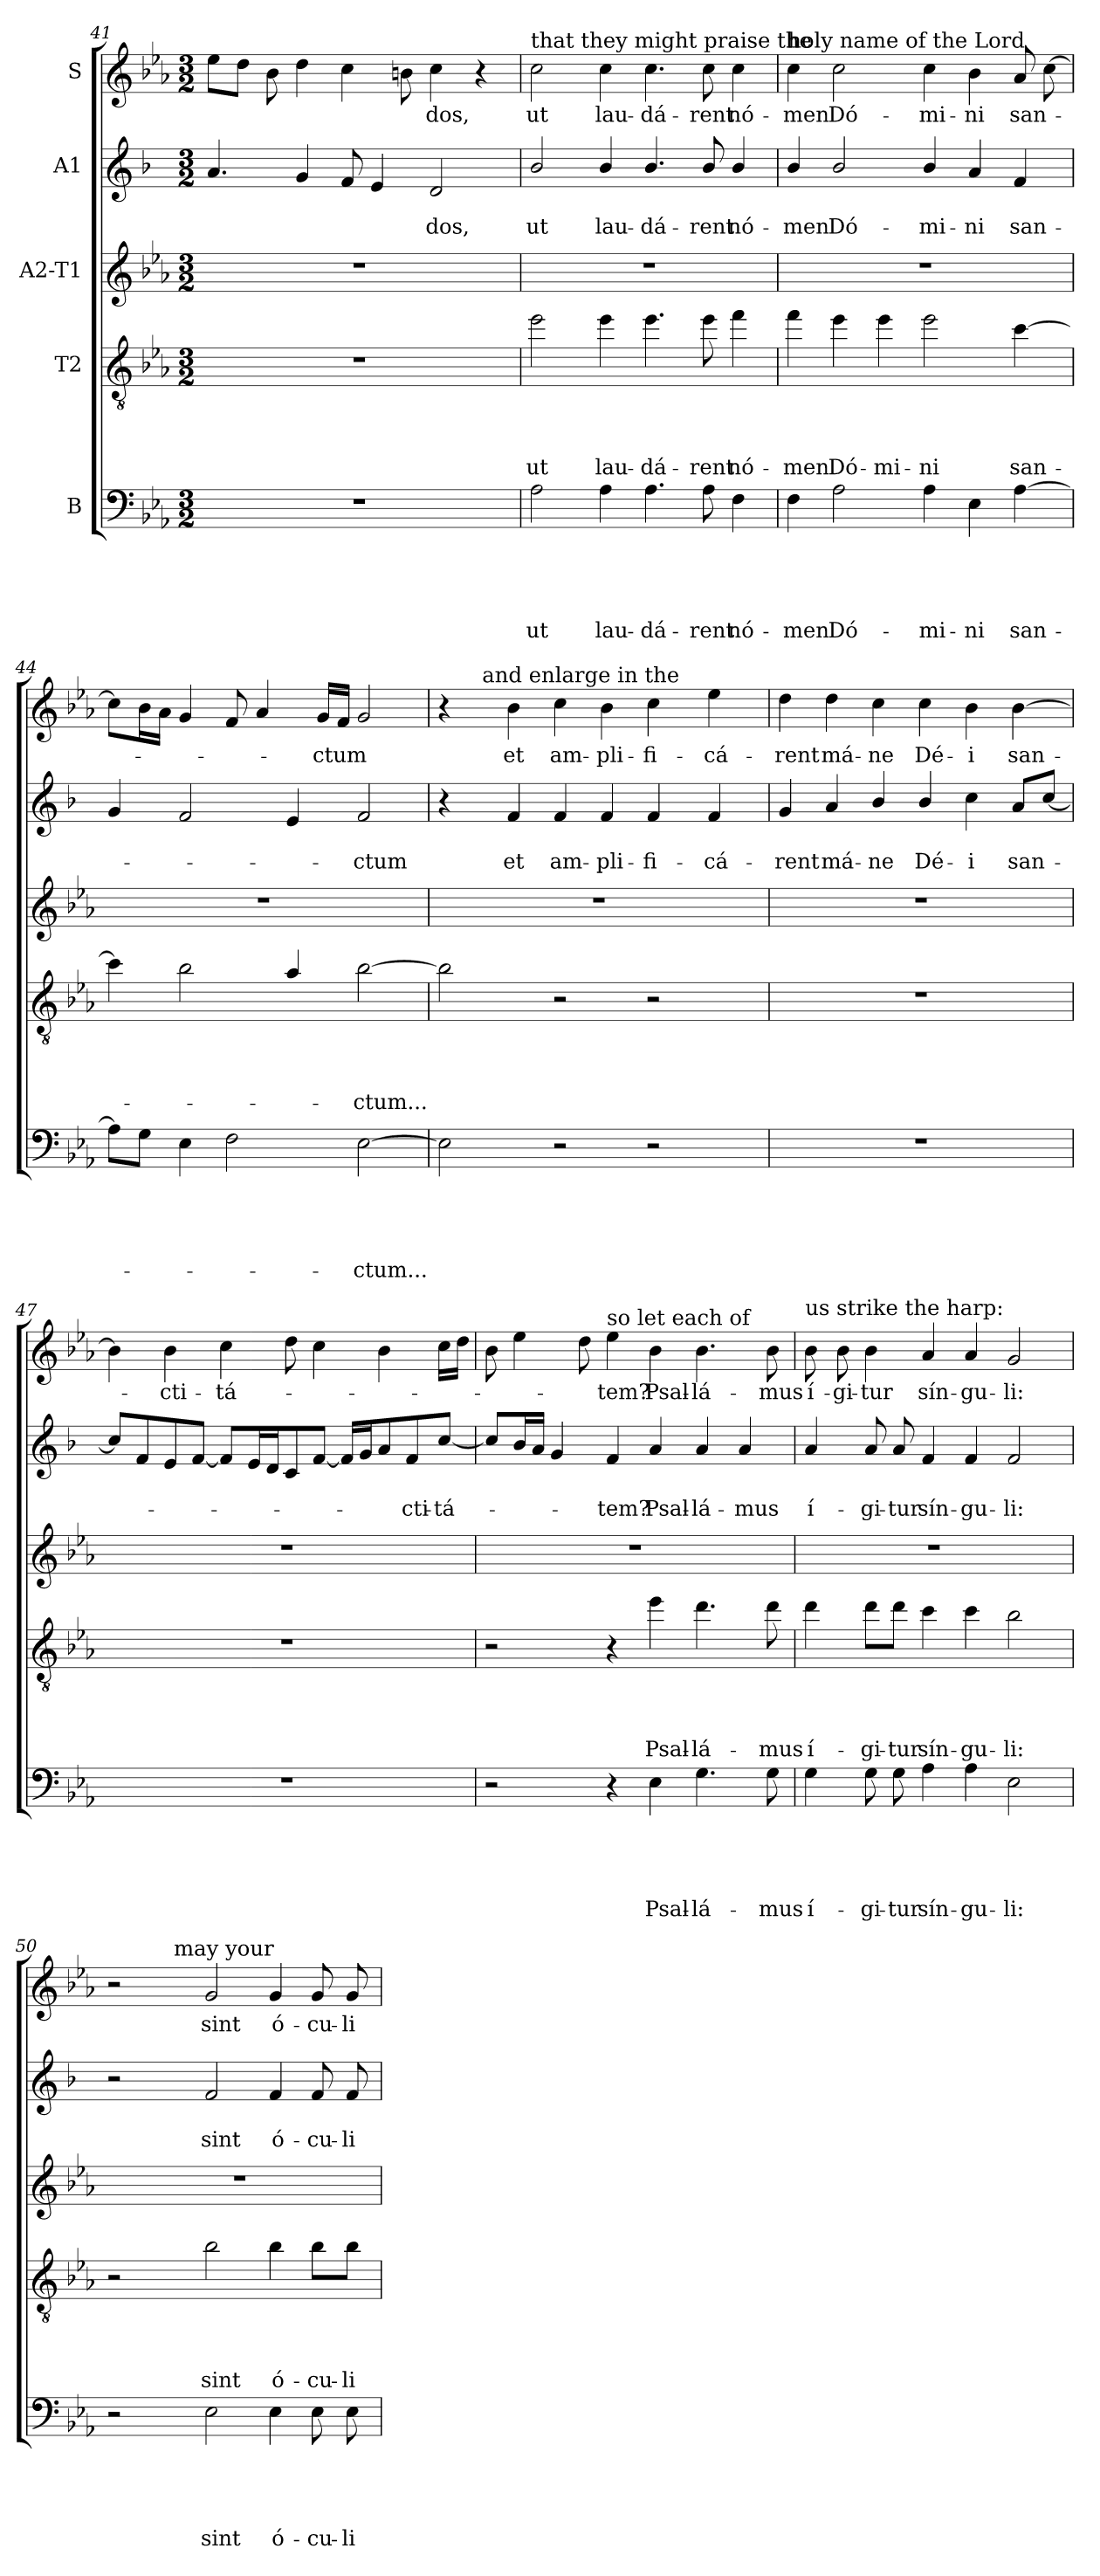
**kern	**text	**text	**text	**text	**text	**kern	**text	**text	**text	**text	**kern	**kern	**text	**text	**kern	**text
*part5	*part5	*part5	*part5	*part5	*part5	*part4	*part4	*part4	*part4	*part4	*part3	*part2	*part2	*part2	*part1	*part1
*staff5	*staff5	*staff5	*staff5	*staff5	*staff5	*staff4	*staff4	*staff4	*staff4	*staff4	*staff3	*staff2	*staff2	*staff2	*staff1	*staff1
*I"B	*	*	*	*	*	*I"T2	*	*	*	*	*I"A2-T1	*I"A1	*	*	*I"S	*
*clefF4	*	*	*	*	*	*clefGv2	*	*	*	*	*clefG2	*clefG2	*	*	*clefG2	*
*	*	*	*	*	*	*ITrd8c14	*	*	*	*	*	*ITrd1c2	*	*	*	*
*k[b-e-a-]	*	*	*	*	*	*k[b-e-a-]	*	*	*	*	*k[b-e-a-]	*k[b-e-a-]	*	*	*k[b-e-a-]	*
*E-:	*	*	*	*	*	*E-:	*	*	*	*	*E-:	*E-:	*	*	*E-:	*
*M3/2	*	*	*	*	*	*M3/2	*	*	*	*	*M3/2	*M3/2	*	*	*M3/2	*
=41	=41	=41	=41	=41	=41	=41	=41	=41	=41	=41	=41	=41	=41	=41	=41	=41
1.r	.	.	.	.	.	1.r	.	.	.	.	1.r	4.g/	.	.	8ee-\L	.
.	.	.	.	.	.	.	.	.	.	.	.	.	.	.	8dd\J	.
.	.	.	.	.	.	.	.	.	.	.	.	.	.	.	8b-\	.
.	.	.	.	.	.	.	.	.	.	.	.	4f/	.	.	4dd\	.
.	.	.	.	.	.	.	.	.	.	.	.	8e-/	.	.	4cc\	.
.	.	.	.	.	.	.	.	.	.	.	.	4d/	.	.	.	.
.	.	.	.	.	.	.	.	.	.	.	.	.	.	.	8b\	.
!	!	!	!	!	!	!	!	!	!	!	!	!	!	!LO:LY:b	!	!LO:LY:b
.	.	.	.	.	.	.	.	.	.	.	.	2c/	.	-dos,	4cc\	-dos,
.	.	.	.	.	.	.	.	.	.	.	.	.	.	.	4r	.
=42	=42	=42	=42	=42	=42	=42	=42	=42	=42	=42	=42	=42	=42	=42	=42	=42
!	!	!	!	!	!	!	!	!	!	!	!	!	!	!	!LO:TX:a:t=that they might praise the	!
!	!	!	!	!	!LO:LY:b	!	!	!	!	!LO:LY:b	!	!	!	!LO:LY:b	!	!LO:LY:b
2A-\	.	.	.	.	ut	2e-\	.	.	.	ut	1.r	2a-/	.	ut	2cc\	ut
!	!	!	!	!	!LO:LY:b	!	!	!	!	!LO:LY:b	!	!	!	!LO:LY:b	!	!LO:LY:b
4A-\	.	.	.	.	lau-	4e-\	.	.	.	lau-	.	4a-/	.	lau-	4cc\	lau-
!	!	!	!	!	!LO:LY:b	!	!	!	!	!LO:LY:b	!	!	!	!LO:LY:b	!	!LO:LY:b
4.A-\	.	.	.	.	-dá-	4.e-\	.	.	.	-dá-	.	4.a-/	.	-dá-	4.cc\	-dá-
!	!	!	!	!	!LO:LY:b	!	!	!	!	!LO:LY:b	!	!	!	!LO:LY:b	!	!LO:LY:b
8A-\	.	.	.	.	-rent	8e-\	.	.	.	-rent	.	8a-/	.	-rent	8cc\	-rent
!	!	!	!	!	!LO:LY:b	!	!	!	!	!LO:LY:b	!	!	!	!LO:LY:b	!	!LO:LY:b
4F\	.	.	.	.	nó-	4f\	.	.	.	nó-	.	4a-/	.	nó-	4cc\	nó-
!!LO:LB:g=z
=43	=43	=43	=43	=43	=43	=43	=43	=43	=43	=43	=43	=43	=43	=43	=43	=43
!	!	!	!	!	!	!	!	!	!	!	!	!	!	!	!LO:TX:a:t=holy name of the Lord	!
!	!	!	!	!	!LO:LY:b	!	!	!	!	!LO:LY:b	!	!	!	!LO:LY:b	!	!LO:LY:b
4F\	.	.	.	.	-men	4f\	.	.	.	-men	1.r	4a-/	.	-men	4cc\	-men
!	!	!	!	!	!LO:LY:b	!	!	!	!	!LO:LY:b	!	!	!	!LO:LY:b	!	!LO:LY:b
2A-\	.	.	.	.	Dó-	4e-\	.	.	.	Dó-	.	2a-/	.	Dó-	2cc\	Dó-
!	!	!	!	!	!	!	!	!	!	!LO:LY:b	!	!	!	!	!	!
.	.	.	.	.	.	4e-\	.	.	.	-mi-	.	.	.	.	.	.
!	!	!	!	!	!LO:LY:b	!	!	!	!	!LO:LY:b	!	!	!	!LO:LY:b	!	!LO:LY:b
4A-\	.	.	.	.	-mi-	2e-\	.	.	.	-ni	.	4a-/	.	-mi-	4cc\	-mi-
!	!	!	!	!	!LO:LY:b	!	!	!	!	!	!	!	!	!LO:LY:b	!	!LO:LY:b
4E-\	.	.	.	.	-ni	.	.	.	.	.	.	4g/	.	-ni	4b-\	-ni
!	!	!	!	!	!LO:LY:b	!	!	!	!	!LO:LY:b	!	!	!	!LO:LY:b	!	!LO:LY:b
[4A-\	.	.	.	.	san-	[4c\	.	.	.	san-	.	4e-/	.	san-	8a-/	san-
.	.	.	.	.	.	.	.	.	.	.	.	.	.	.	[8cc\	.
=44	=44	=44	=44	=44	=44	=44	=44	=44	=44	=44	=44	=44	=44	=44	=44	=44
8A-\L]	.	.	.	.	.	4c\]	.	.	.	.	1.r	4f/	.	.	8cc\L]	.
8G\J	.	.	.	.	.	.	.	.	.	.	.	.	.	.	16b-\L	.
.	.	.	.	.	.	.	.	.	.	.	.	.	.	.	16a-\JJ	.
4E-\	.	.	.	.	.	2B-\	.	.	.	.	.	2e-/	.	.	4g/	.
2F\	.	.	.	.	.	.	.	.	.	.	.	.	.	.	8f/	.
.	.	.	.	.	.	.	.	.	.	.	.	.	.	.	4a-/	.
.	.	.	.	.	.	4A-/	.	.	.	.	.	4d/	.	.	.	.
!	!	!	!	!	!	!	!	!	!	!	!	!	!	!	!	!LO:LY:b
.	.	.	.	.	.	.	.	.	.	.	.	.	.	.	16g/LL	-ctum
.	.	.	.	.	.	.	.	.	.	.	.	.	.	.	16f/JJ	.
!	!	!	!	!	!LO:LY:b	!	!	!	!	!LO:LY:b	!	!	!	!LO:LY:b	!	!
[2E-\	.	.	.	.	-ctum...	[2B-\	.	.	.	-ctum...	.	2e-/	.	-ctum	2g/	.
=45	=45	=45	=45	=45	=45	=45	=45	=45	=45	=45	=45	=45	=45	=45	=45	=45
*	*	*	*	*	*	*	*	*	*	*	*	*	*	*	*^	*
2E-\]	.	.	.	.	.	2B-\]	.	.	.	.	1.r	4r	.	.	4r	8ryy	.
.	.	.	.	.	.	.	.	.	.	.	.	.	.	.	.	32ryy	.
!	!	!	!	!	!	!	!	!	!	!	!	!	!	!	!	!LO:TX:a:t=and enlarge in the	!
.	.	.	.	.	.	.	.	.	.	.	.	.	.	.	.	1ryy	.
!	!	!	!	!	!	!	!	!	!	!	!	!	!	!LO:LY:b	!	!	!LO:LY:b
.	.	.	.	.	.	.	.	.	.	.	.	4e-/	.	et	4b-\	.	et
!	!	!	!	!	!	!	!	!	!	!	!	!	!	!LO:LY:b	!	!	!LO:LY:b
2r	.	.	.	.	.	2r	.	.	.	.	.	4e-/	.	am-	4cc\	.	am-
!	!	!	!	!	!	!	!	!	!	!	!	!	!	!LO:LY:b	!	!	!LO:LY:b
.	.	.	.	.	.	.	.	.	.	.	.	4e-/	.	-pli-	4b-\	.	-pli-
!	!	!	!	!	!	!	!	!	!	!	!	!	!	!LO:LY:b	!	!	!LO:LY:b
2r	.	.	.	.	.	2r	.	.	.	.	.	4e-/	.	-fi-	4cc\	.	-fi-
.	.	.	.	.	.	.	.	.	.	.	.	.	.	.	.	4ryy	.
!	!	!	!	!	!	!	!	!	!	!	!	!	!	!LO:LY:b	!	!	!LO:LY:b
.	.	.	.	.	.	.	.	.	.	.	.	4e-/	.	-cá-	4ee-\	.	-cá-
.	.	.	.	.	.	.	.	.	.	.	.	.	.	.	.	16.ryy	.
!!LO:PB:g=z
=46	=46	=46	=46	=46	=46	=46	=46	=46	=46	=46	=46	=46	=46	=46	=46	=46	=46
!	!	!	!	!	!	!	!	!	!	!	!	!	!	!	!LO:TX:a:t=morning the holiness of God?	!	!
!	!	!	!	!	!	!	!	!	!	!	!	!	!	!LO:LY:b	!	!	!LO:LY:b
*	*	*	*	*	*	*	*	*	*	*	*	*	*	*	*v	*v	*
1.r	.	.	.	.	.	1.r	.	.	.	.	1.r	4f/	.	-rent	4dd\	-rent
!	!	!	!	!	!	!	!	!	!	!	!	!	!	!LO:LY:b	!	!LO:LY:b
.	.	.	.	.	.	.	.	.	.	.	.	4g/	.	má-	4dd\	má-
!	!	!	!	!	!	!	!	!	!	!	!	!	!	!LO:LY:b	!	!LO:LY:b
.	.	.	.	.	.	.	.	.	.	.	.	4a-/	.	-ne	4cc\	-ne
!	!	!	!	!	!	!	!	!	!	!	!	!	!	!LO:LY:b	!	!LO:LY:b
.	.	.	.	.	.	.	.	.	.	.	.	4a-/	.	Dé-	4cc\	Dé-
!	!	!	!	!	!	!	!	!	!	!	!	!	!	!LO:LY:b	!	!LO:LY:b
.	.	.	.	.	.	.	.	.	.	.	.	4b-\	.	-i	4b-\	-i
!	!	!	!	!	!	!	!	!	!	!	!	!	!	!LO:LY:b	!	!LO:LY:b
.	.	.	.	.	.	.	.	.	.	.	.	8g/L	.	san-	[4b-\	san-
.	.	.	.	.	.	.	.	.	.	.	.	[8b-/J	.	.	.	.
=47	=47	=47	=47	=47	=47	=47	=47	=47	=47	=47	=47	=47	=47	=47	=47	=47
1.r	.	.	.	.	.	1.r	.	.	.	.	1.r	8b-/L]	.	.	4b-\]	.
.	.	.	.	.	.	.	.	.	.	.	.	8e-/	.	.	.	.
!	!	!	!	!	!	!	!	!	!	!	!	!	!	!	!	!LO:LY:b
.	.	.	.	.	.	.	.	.	.	.	.	8d/	.	.	4b-\	-cti-
.	.	.	.	.	.	.	.	.	.	.	.	[8e-/J	.	.	.	.
!	!	!	!	!	!	!	!	!	!	!	!	!	!	!	!	!LO:LY:b
.	.	.	.	.	.	.	.	.	.	.	.	8e-/L]	.	.	4cc\	-tá-
.	.	.	.	.	.	.	.	.	.	.	.	16d/L	.	.	.	.
.	.	.	.	.	.	.	.	.	.	.	.	16c/J	.	.	.	.
.	.	.	.	.	.	.	.	.	.	.	.	8B-/	.	.	8dd\	.
.	.	.	.	.	.	.	.	.	.	.	.	[8e-/J	.	.	4cc\	.
.	.	.	.	.	.	.	.	.	.	.	.	16e-/LL]	.	.	.	.
.	.	.	.	.	.	.	.	.	.	.	.	16f/J	.	.	.	.
.	.	.	.	.	.	.	.	.	.	.	.	8g/	.	.	4b-\	.
!	!	!	!	!	!	!	!	!	!	!	!	!	!	!LO:LY:b	!	!
.	.	.	.	.	.	.	.	.	.	.	.	8e-/	.	-cti-	.	.
!	!	!	!	!	!	!	!	!	!	!	!	!	!	!LO:LY:b	!	!
.	.	.	.	.	.	.	.	.	.	.	.	[8b-/J	.	-tá-	16cc\LL	.
.	.	.	.	.	.	.	.	.	.	.	.	.	.	.	16dd\JJ	.
=48	=48	=48	=48	=48	=48	=48	=48	=48	=48	=48	=48	=48	=48	=48	=48	=48
2r	.	.	.	.	.	2r	.	.	.	.	1.r	8b-/L]	.	.	8b-\	.
.	.	.	.	.	.	.	.	.	.	.	.	16a-/L	.	.	4ee-\	.
.	.	.	.	.	.	.	.	.	.	.	.	16g/JJ	.	.	.	.
.	.	.	.	.	.	.	.	.	.	.	.	4f/	.	.	.	.
.	.	.	.	.	.	.	.	.	.	.	.	.	.	.	8dd\	.
!	!	!	!	!	!	!	!	!	!	!	!	!	!	!	!LO:TX:a:t=so let each of	!
!	!	!	!	!	!	!	!	!	!	!	!	!	!	!LO:LY:b	!	!LO:LY:b
4r	.	.	.	.	.	4r	.	.	.	.	.	4e-/	.	-tem?	4ee-\	-tem?
!	!	!	!	!	!LO:LY:b	!	!	!	!	!LO:LY:b	!	!	!	!LO:LY:b	!	!LO:LY:b
4E-\	.	.	.	.	Psal-	4e-\	.	.	.	Psal-	.	4g/	.	Psal-	4b-\	Psal-
!	!	!	!	!	!LO:LY:b	!	!	!	!	!LO:LY:b	!	!	!	!LO:LY:b	!	!LO:LY:b
4.G\	.	.	.	.	-lá-	4.d\	.	.	.	-lá-	.	4g/	.	-lá-	4.b-\	-lá-
!	!	!	!	!	!	!	!	!	!	!	!	!	!	!LO:LY:b	!	!
.	.	.	.	.	.	.	.	.	.	.	.	4g/	.	-mus	.	.
!	!	!	!	!	!LO:LY:b	!	!	!	!	!LO:LY:b	!	!	!	!	!	!LO:LY:b
8G\	.	.	.	.	-mus	8d\	.	.	.	-mus	.	.	.	.	8b-\	-mus
!!LO:LB:g=z
=49	=49	=49	=49	=49	=49	=49	=49	=49	=49	=49	=49	=49	=49	=49	=49	=49
!	!	!	!	!	!	!	!	!	!	!	!	!	!	!	!LO:TX:a:t=us strike the harp&colon;	!
!	!	!	!	!	!LO:LY:b	!	!	!	!	!LO:LY:b	!	!	!	!LO:LY:b	!	!LO:LY:b
4G\	.	.	.	.	í-	4d\	.	.	.	í-	1.r	4g/	.	í-	8b-\	í-
!	!	!	!	!	!	!	!	!	!	!	!	!	!	!	!	!LO:LY:b
.	.	.	.	.	.	.	.	.	.	.	.	.	.	.	8b-\	-gi-
!	!	!	!	!	!LO:LY:b	!	!	!	!	!LO:LY:b	!	!	!	!LO:LY:b	!	!LO:LY:b
8G\	.	.	.	.	-gi-	8d\L	.	.	.	-gi-	.	8g/	.	-gi-	4b-\	-tur
!	!	!	!	!	!LO:LY:b	!	!	!	!	!LO:LY:b	!	!	!	!LO:LY:b	!	!
8G\	.	.	.	.	-tur	8d\J	.	.	.	-tur	.	8g/	.	-tur	.	.
!	!	!	!	!	!LO:LY:b	!	!	!	!	!LO:LY:b	!	!	!	!LO:LY:b	!	!LO:LY:b
4A-\	.	.	.	.	sín-	4c\	.	.	.	sín-	.	4e-/	.	sín-	4a-/	sín-
!	!	!	!	!	!LO:LY:b	!	!	!	!	!LO:LY:b	!	!	!	!LO:LY:b	!	!LO:LY:b
4A-\	.	.	.	.	-gu-	4c\	.	.	.	-gu-	.	4e-/	.	-gu-	4a-/	-gu-
!	!	!	!	!	!LO:LY:b	!	!	!	!	!LO:LY:b	!	!	!	!LO:LY:b	!	!LO:LY:b
2E-\	.	.	.	.	-li:	2B-\	.	.	.	-li:	.	2e-/	.	-li:	2g/	-li:
=50	=50	=50	=50	=50	=50	=50	=50	=50	=50	=50	=50	=50	=50	=50	=50	=50
*	*	*	*	*	*	*	*	*	*	*	*	*	*	*	*^	*
2r	.	.	.	.	.	2r	.	.	.	.	1.r	2r	.	.	2r	4ryy	.
.	.	.	.	.	.	.	.	.	.	.	.	.	.	.	.	16.ryy	.
!	!	!	!	!	!	!	!	!	!	!	!	!	!	!	!	!LO:TX:a:t=may your	!
.	.	.	.	.	.	.	.	.	.	.	.	.	.	.	.	1ryy	.
!	!	!	!	!	!LO:LY:b	!	!	!	!	!LO:LY:b	!	!	!	!LO:LY:b	!	!	!LO:LY:b
2E-\	.	.	.	.	sint	2B-\	.	.	.	sint	.	2e-/	.	sint	2g/	.	sint
!	!	!	!	!	!LO:LY:b	!	!	!	!	!LO:LY:b	!	!	!	!LO:LY:b	!	!	!LO:LY:b
4E-\	.	.	.	.	ó-	4B-\	.	.	.	ó-	.	4e-/	.	ó-	4g/	.	ó-
!	!	!	!	!	!LO:LY:b	!	!	!	!	!LO:LY:b	!	!	!	!LO:LY:b	!	!	!LO:LY:b
8E-\	.	.	.	.	-cu-	8B-\L	.	.	.	-cu-	.	8e-/	.	-cu-	8g/	.	-cu-
.	.	.	.	.	.	.	.	.	.	.	.	.	.	.	.	8ryy	.
!	!	!	!	!	!LO:LY:b	!	!	!	!	!LO:LY:b	!	!	!	!LO:LY:b	!	!	!LO:LY:b
8E-\	.	.	.	.	-li	8B-\J	.	.	.	-li	.	8e-/	.	-li	8g/	.	-li
.	.	.	.	.	.	.	.	.	.	.	.	.	.	.	.	32ryy	.
*	*	*	*	*	*	*	*	*	*	*	*	*	*	*	*v	*v	*
=	=	=	=	=	=	=	=	=	=	=	=	=	=	=	=	=
*-	*-	*-	*-	*-	*-	*-	*-	*-	*-	*-	*-	*-	*-	*-	*-	*-
